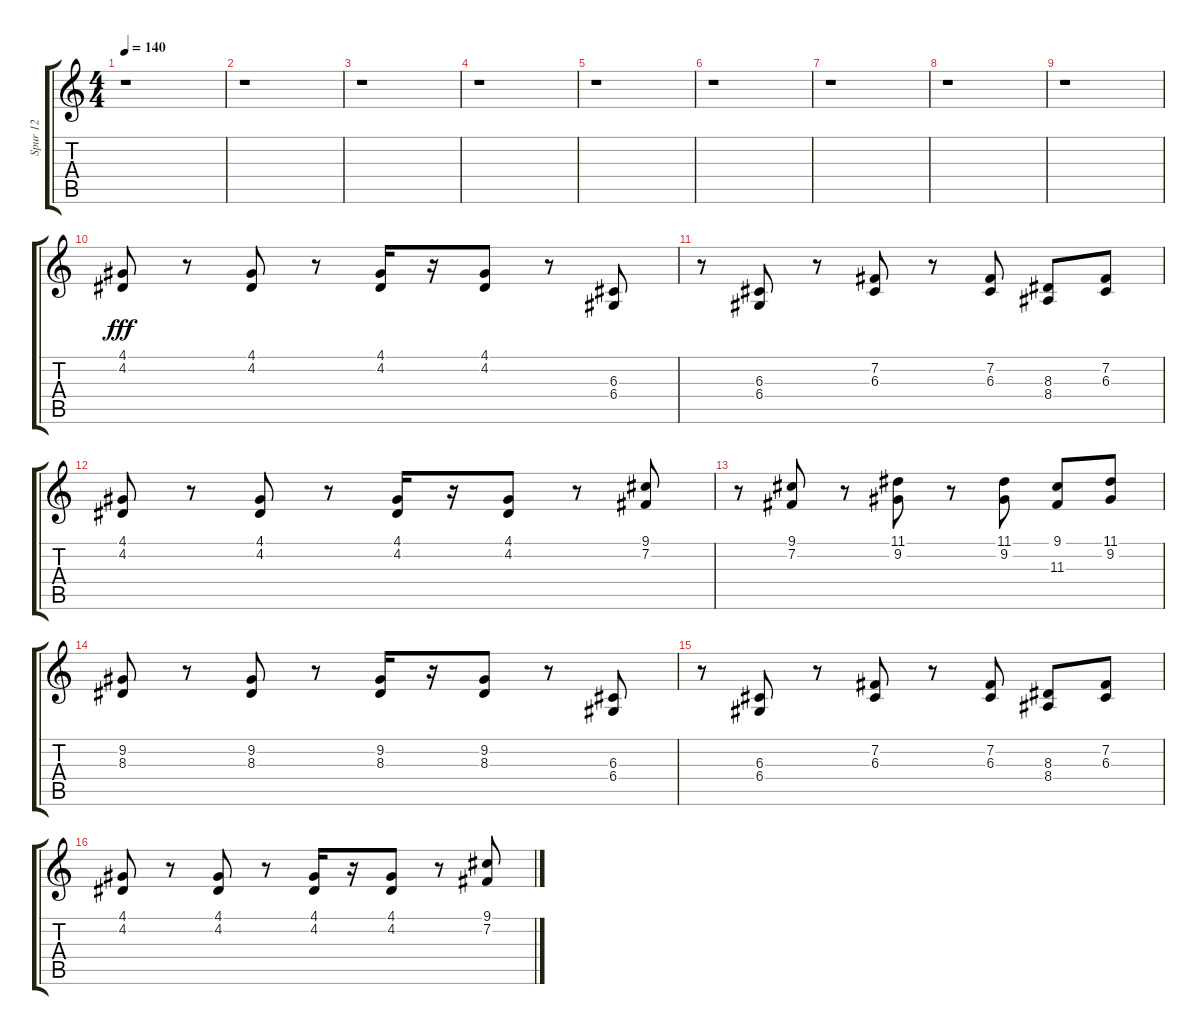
\track ("Spur 12" "Spur 12") {instrument orchestrahit}
\staff {score tabs}
\tuning (E4 B3 G3 D3 A2 E2) {hide}
\ts (4 4)
\tempo 140
\clef g2
\ks c
r.1{dy fff} |
r.1 |
r.1 |
r.1 |
r.1 |
r.1 |
r.1 |
r.1 |
r.1 |
(4.1 4.2).8 r.8 (4.1 4.2).8 r.8 (4.1 4.2).16 r.16 (4.1 4.2).8 r.8 (6.3 6.4).8 |
r.8 (6.3 6.4).8 r.8 (7.2 6.3).8 r.8 (7.2 6.3).8 (8.3 8.4).8 (7.2 6.3).8 |
(4.1 4.2).8 r.8 (4.1 4.2).8 r.8 (4.1 4.2).16 r.16 (4.1 4.2).8 r.8 (9.1 7.2).8 |
r.8 (9.1 7.2).8 r.8 (11.1 9.2).8 r.8 (11.1 9.2).8 (9.1 11.3).8 (11.1 9.2).8 |
(9.2 8.3).8 r.8 (9.2 8.3).8 r.8 (9.2 8.3).16 r.16 (9.2 8.3).8 r.8 (6.3 6.4).8 |
r.8 (6.3 6.4).8 r.8 (7.2 6.3).8 r.8 (7.2 6.3).8 (8.3 8.4).8 (7.2 6.3).8 |
(4.1 4.2).8 r.8 (4.1 4.2).8 r.8 (4.1 4.2).16 r.16 (4.1 4.2).8 r.8 (9.1 7.2).8
